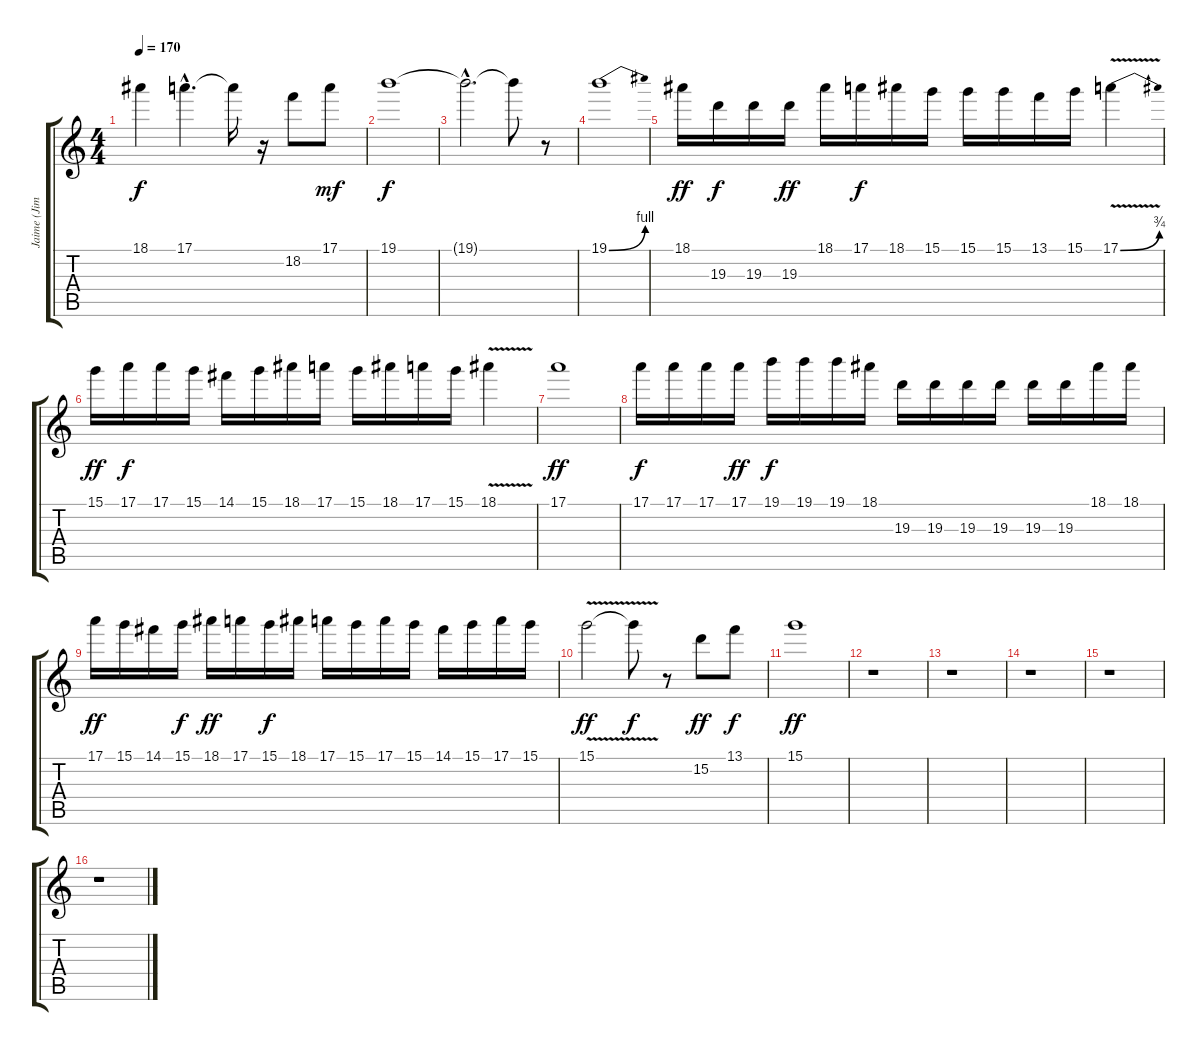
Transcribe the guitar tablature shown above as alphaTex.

\track ("Jaime (Jimmy Froster)" "Jaime (Jim") {instrument distortionguitar}
\staff {score tabs}
\tuning (E4 B3 G3 D3 A2 E2) {hide}
\ts (4 4)
\tempo 170
\clef g2
\ks c
18.1.4{dy f} 17.1{hac}.4{d} 17.1{t}.16 r.16 18.2.8 17.1.8{dy mf} |
19.1.1{dy f} |
19.1{hac t}.2{d} 19.1{t}.8 r.8 |
19.1{be (bend 0 0 60 4)}.1 |
18.1.16{dy ff} 19.3.16{dy f} 19.3.16 19.3.16{dy ff} 18.1.16 17.1.16{dy f} 18.1.16 15.1.16 15.1.16 15.1.16 13.1.16 15.1.16 17.1{be (bend 0 0 60 3) v}.4 |
15.1.16{dy ff} 17.1.16{dy f} 17.1.16 15.1.16 14.1.16 15.1.16 18.1.16 17.1.16 15.1.16 18.1.16 17.1.16 15.1.16 18.1{v}.4 |
17.1.1{dy ff} |
17.1.16{dy f} 17.1.16 17.1.16 17.1.16{dy ff} 19.1.16{dy f} 19.1.16 19.1.16 18.1.16 19.3.16 19.3.16 19.3.16 19.3.16 19.3.16 19.3.16 18.1.16 18.1.16 |
17.1.16{dy ff} 15.1.16 14.1.16 15.1.16{dy f} 18.1.16{dy ff} 17.1.16 15.1.16{dy f} 18.1.16 17.1.16 15.1.16 17.1.16 15.1.16 14.1.16 15.1.16 17.1.16 15.1.16 |
15.1{v}.2{dy ff} 15.1{t}.8{dy f} r.8 15.2.8{dy ff} 13.1.8{dy f} |
15.1.1{dy ff} |
r.1 |
r.1 |
r.1 |
r.1 |
r.1
